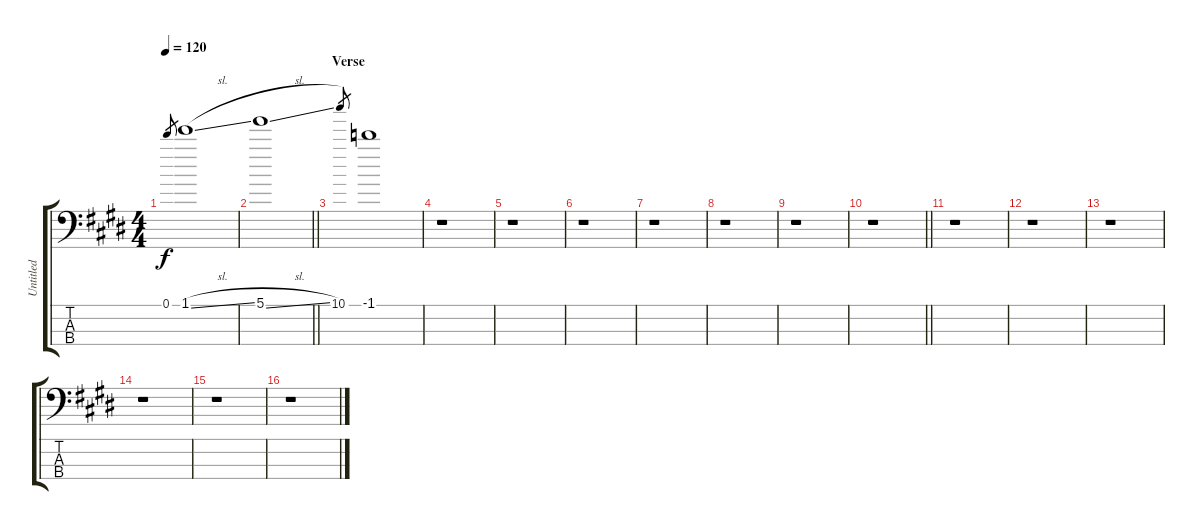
\track ("Untitled" "Untitled") {instrument lead5charang}
\staff {score tabs}
\tuning (Eb6 D2 A1 E1) {hide}
\ts (4 4)
\tempo 120
\clef f4
\ks e
0.1.8{gr dy f instrument lead5charang} 1.1{sl}.1 |
\barLineRight lightlight
5.1{sl}.1 |
\section ("" "Verse")
10.1.8{gr} -1.1.1 |
r.1 |
r.1 |
r.1 |
r.1 |
r.1 |
r.1 |
\barLineRight lightlight
r.1 |
r.1 |
r.1 |
r.1 |
r.1 |
r.1 |
r.1
